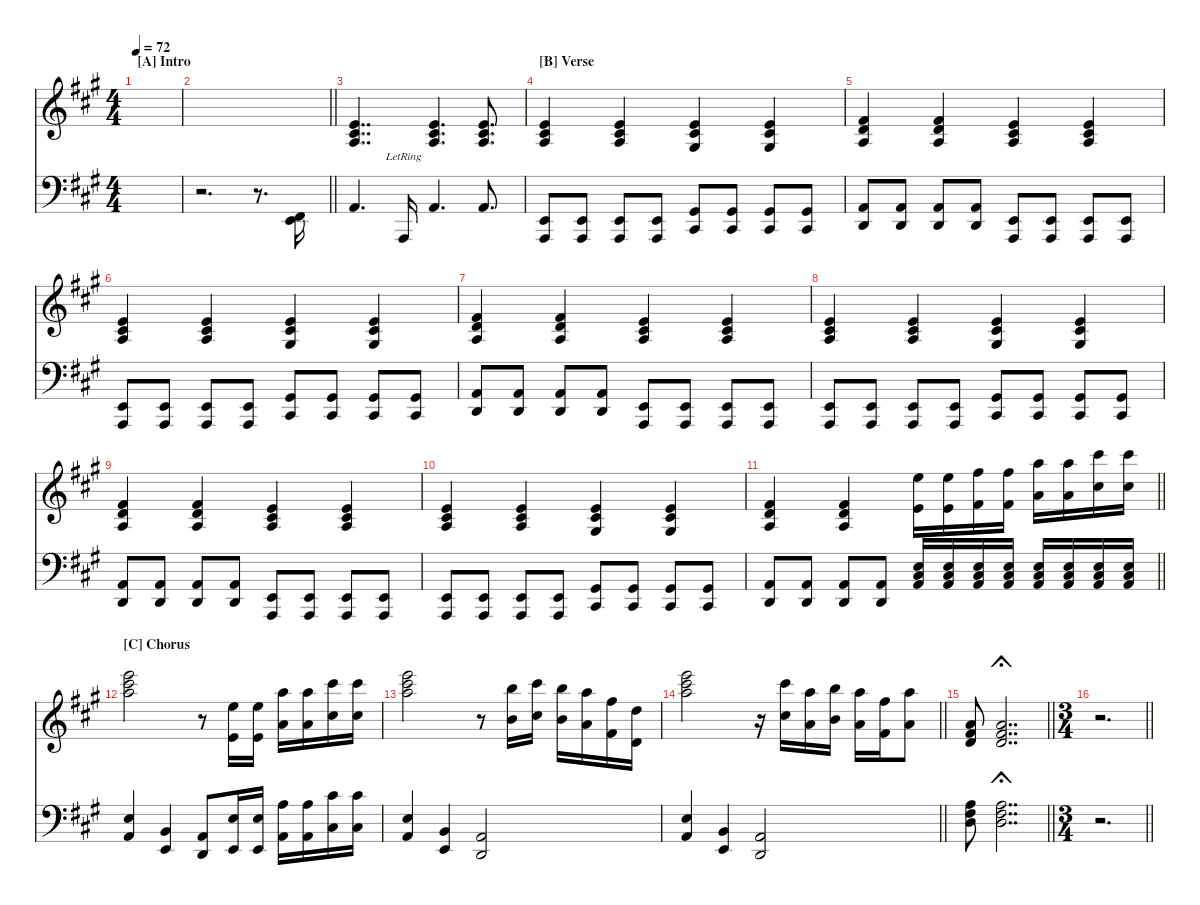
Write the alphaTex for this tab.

\hideDynamics
\bracketExtendMode nobrackets
\singleTrackTrackNamePolicy hidden
\multiTrackTrackNamePolicy hidden
\otherSystemsTrackNameOrientation horizontal
\track ("Acoustic Piano" "A-Piano") {defaultSystemsLayout 4 instrument acousticgrandpiano}
\staff {score}
\tuning (E4 B3 G3 D3 A2 E2)
\ts (4 4)
\beaming (8 2 2 2 2)
\section ("A" "Intro")
\tempo 72
\clef g2
\ks a
|
\barLineRight lightlight
|
(2.3{acc forcenatural} 2.2{acc #} 0.1{acc forcenatural}).4{dd beam Up} (2.3{acc forcenatural} 2.2{acc #} 0.1{acc forcenatural}).4{d beam Up} (2.3{acc forcenatural} 2.2{acc #} 0.1{acc forcenatural}).8{d beam Up} |
\section ("B" "Verse")
(2.3{acc forcenatural} 2.2{acc #} 0.1{acc forcenatural}).4{beam Up} (2.3{acc forcenatural} 2.2{acc #} 0.1{acc forcenatural}).4{beam Up} (1.3{acc #} 2.2{acc #} 0.1{acc forcenatural}).4{beam Up} (1.3{acc #} 2.2{acc #} 0.1{acc forcenatural}).4{beam Up} |
(2.3{acc forcenatural} 3.2{acc forcenatural} 2.1{acc #}).4{beam Up} (2.3{acc forcenatural} 3.2{acc forcenatural} 2.1{acc #}).4{beam Up} (2.3{acc forcenatural} 2.2{acc #} 0.1{acc forcenatural}).4{beam Up} (2.3{acc forcenatural} 2.2{acc #} 0.1{acc forcenatural}).4{beam Up} |
(2.3{acc forcenatural} 2.2{acc #} 0.1{acc forcenatural}).4{beam Up} (2.3{acc forcenatural} 2.2{acc #} 0.1{acc forcenatural}).4{beam Up} (1.3{acc #} 2.2{acc #} 0.1{acc forcenatural}).4{beam Up} (1.3{acc #} 2.2{acc #} 0.1{acc forcenatural}).4{beam Up} |
(2.3{acc forcenatural} 3.2{acc forcenatural} 2.1{acc #}).4{beam Up} (2.3{acc forcenatural} 3.2{acc forcenatural} 2.1{acc #}).4{beam Up} (2.3{acc forcenatural} 2.2{acc #} 0.1{acc forcenatural}).4{beam Up} (2.3{acc forcenatural} 2.2{acc #} 0.1{acc forcenatural}).4{beam Up} |
(2.3{acc forcenatural} 2.2{acc #} 0.1{acc forcenatural}).4{beam Up} (2.3{acc forcenatural} 2.2{acc #} 0.1{acc forcenatural}).4{beam Up} (1.3{acc #} 2.2{acc #} 0.1{acc forcenatural}).4{beam Up} (1.3{acc #} 2.2{acc #} 0.1{acc forcenatural}).4{beam Up} |
(2.3{acc forcenatural} 3.2{acc forcenatural} 2.1{acc #}).4{beam Up} (2.3{acc forcenatural} 3.2{acc forcenatural} 2.1{acc #}).4{beam Up} (2.3{acc forcenatural} 2.2{acc #} 0.1{acc forcenatural}).4{beam Up} (2.3{acc forcenatural} 2.2{acc #} 0.1{acc forcenatural}).4{beam Up} |
(2.3{acc forcenatural} 2.2{acc #} 0.1{acc forcenatural}).4{beam Up} (2.3{acc forcenatural} 2.2{acc #} 0.1{acc forcenatural}).4{beam Up} (1.3{acc #} 2.2{acc #} 0.1{acc forcenatural}).4{beam Up} (1.3{acc #} 2.2{acc #} 0.1{acc forcenatural}).4{beam Up} |
\barLineRight lightlight
(7.4{acc forcenatural} 7.3{acc forcenatural} 7.2{acc #}).4{beam Up} (7.4{acc forcenatural} 7.3{acc forcenatural} 7.2{acc #}).4{beam Up} (9.3{acc forcenatural} 12.1{acc forcenatural}).16{beam Down} (12.1{acc forcenatural} 9.3{acc forcenatural}).16{beam Down} (11.3{acc #} 14.1{acc #}).16{beam Down} (14.1{acc #} 11.3{acc #}).16{beam Down} (14.3{acc forcenatural} 17.1{acc forcenatural}).16{beam Down} (14.3{acc forcenatural} 17.1{acc forcenatural}).16{beam Down} (18.3{acc #} 21.1{acc #}).16{beam Down} (23.4{acc #} 26.2{acc #}).16{beam Down} |
\section ("C" "Chorus")
(26.2{acc #} 24.1{acc forcenatural} 26.3{acc forcenatural}).2{beam Down} r.8{beam Down} (12.1{acc forcenatural} 9.3{acc forcenatural}).16{beam Up} (12.1{acc forcenatural} 9.3{acc forcenatural}).16{beam Up} (14.3{acc forcenatural} 17.1{acc forcenatural}).16{beam Down} (17.1{acc forcenatural} 14.3{acc forcenatural}).16{beam Down} (18.3{acc #} 21.1{acc #}).16{beam Down} (26.2{acc #} 23.4{acc #}).16{beam Down} |
(26.2{acc #} 24.1{acc forcenatural} 26.3{acc forcenatural}).2{beam Down} r.8{beam Down} (21.4{acc forcenatural} 19.1{acc forcenatural}).16{beam Down} (23.4{acc #} 21.1{acc #}).16{beam Down} (21.4{acc forcenatural} 19.1{acc forcenatural}).16{beam Down} (19.4{acc forcenatural} 17.1{acc forcenatural}).16{beam Down} (16.4{acc #} 14.1{acc #}).16{beam Down} (12.4{acc forcenatural} 10.1{acc forcenatural}).16{beam Down} |
\barLineRight lightlight
(26.2{acc #} 24.1{acc forcenatural} 26.3{acc forcenatural}).2{beam Down} r.16{beam Down} (18.3{acc #} 21.1{acc #}).16{beam Down} (14.3{acc forcenatural} 17.1{acc forcenatural}).16{beam Down} (16.3{acc forcenatural} 19.1{acc forcenatural}).16{beam Down} (14.3{acc forcenatural} 17.1{acc forcenatural}).16{beam Down} (11.3{acc #} 14.1{acc #}).16{beam Down} (14.3{acc forcenatural} 17.1{acc forcenatural}).8{beam Down} |
\barLineRight lightlight
(7.3{acc forcenatural} 5.1{acc forcenatural} 7.2{acc #}).8{beam Up} (7.3{acc forcenatural} 5.1{acc forcenatural} 7.2{acc #}).2{dd fermata (short 0) beam Up} |
\ts (3 4)
\beaming (8 2 2 2)
\barLineRight lightlight
r.2{d beam Down}
\staff {score}
\tuning (E4 B3 G3 D3 A2 E2)
\clef f4
\ottava regular
\simile none
\ks a
|
\barLineRight lightlight
r.2{d beam Down} r.8{d beam Down} (0.6{acc forcenatural} -3.5{acc #}).16{beam Up} |
0.5{acc forcenatural}.4{d beam Up} -7.6{lr acc forcenatural}.16{beam Up} 0.5{acc forcenatural}.4{d beam Up} 0.5{acc forcenatural}.8{d beam Up} |
(-12.5{acc forcenatural} 0.6{acc forcenatural}).8{beam Up} (-12.5{acc forcenatural} 0.6{acc forcenatural}).8{beam Up} (-12.5{acc forcenatural} 0.6{acc forcenatural}).8{beam Up} (-12.5{acc forcenatural} 0.6{acc forcenatural}).8{beam Up} (-8.5{acc #} 4.6{acc #}).8{beam Up} (-8.5{acc #} 4.6{acc #}).8{beam Up} (-8.5{acc #} 4.6{acc #}).8{beam Up} (-8.5{acc #} 4.6{acc #}).8{beam Up} |
(-2.6{acc forcenatural} 0.5{acc forcenatural}).8{beam Up} (-2.6{acc forcenatural} 0.5{acc forcenatural}).8{beam Up} (-2.6{acc forcenatural} 0.5{acc forcenatural}).8{beam Up} (-2.6{acc forcenatural} 0.5{acc forcenatural}).8{beam Up} (-12.5{acc forcenatural} 0.6{acc forcenatural}).8{beam Up} (-12.5{acc forcenatural} 0.6{acc forcenatural}).8{beam Up} (-12.5{acc forcenatural} 0.6{acc forcenatural}).8{beam Up} (-12.5{acc forcenatural} 0.6{acc forcenatural}).8{beam Up} |
(-12.5{acc forcenatural} 0.6{acc forcenatural}).8{beam Up} (-12.5{acc forcenatural} 0.6{acc forcenatural}).8{beam Up} (-12.5{acc forcenatural} 0.6{acc forcenatural}).8{beam Up} (-12.5{acc forcenatural} 0.6{acc forcenatural}).8{beam Up} (-8.5{acc #} 4.6{acc #}).8{beam Up} (-8.5{acc #} 4.6{acc #}).8{beam Up} (-8.5{acc #} 4.6{acc #}).8{beam Up} (-8.5{acc #} 4.6{acc #}).8{beam Up} |
(-2.6{acc forcenatural} 0.5{acc forcenatural}).8{beam Up} (-2.6{acc forcenatural} 0.5{acc forcenatural}).8{beam Up} (-2.6{acc forcenatural} 0.5{acc forcenatural}).8{beam Up} (-2.6{acc forcenatural} 0.5{acc forcenatural}).8{beam Up} (-12.5{acc forcenatural} 0.6{acc forcenatural}).8{beam Up} (-12.5{acc forcenatural} 0.6{acc forcenatural}).8{beam Up} (-12.5{acc forcenatural} 0.6{acc forcenatural}).8{beam Up} (-12.5{acc forcenatural} 0.6{acc forcenatural}).8{beam Up} |
(-12.5{acc forcenatural} 0.6{acc forcenatural}).8{beam Up} (-12.5{acc forcenatural} 0.6{acc forcenatural}).8{beam Up} (-12.5{acc forcenatural} 0.6{acc forcenatural}).8{beam Up} (-12.5{acc forcenatural} 0.6{acc forcenatural}).8{beam Up} (-8.5{acc #} 4.6{acc #}).8{beam Up} (-8.5{acc #} 4.6{acc #}).8{beam Up} (-8.5{acc #} 4.6{acc #}).8{beam Up} (-8.5{acc #} 4.6{acc #}).8{beam Up} |
(-2.6{acc forcenatural} 0.5{acc forcenatural}).8{beam Up} (-2.6{acc forcenatural} 0.5{acc forcenatural}).8{beam Up} (-2.6{acc forcenatural} 0.5{acc forcenatural}).8{beam Up} (-2.6{acc forcenatural} 0.5{acc forcenatural}).8{beam Up} (-12.5{acc forcenatural} 0.6{acc forcenatural}).8{beam Up} (-12.5{acc forcenatural} 0.6{acc forcenatural}).8{beam Up} (-12.5{acc forcenatural} 0.6{acc forcenatural}).8{beam Up} (-12.5{acc forcenatural} 0.6{acc forcenatural}).8{beam Up} |
(-12.5{acc forcenatural} 0.6{acc forcenatural}).8{beam Up} (-12.5{acc forcenatural} 0.6{acc forcenatural}).8{beam Up} (-12.5{acc forcenatural} 0.6{acc forcenatural}).8{beam Up} (-12.5{acc forcenatural} 0.6{acc forcenatural}).8{beam Up} (-8.5{acc #} 4.6{acc #}).8{beam Up} (-8.5{acc #} 4.6{acc #}).8{beam Up} (-8.5{acc #} 4.6{acc #}).8{beam Up} (-8.5{acc #} 4.6{acc #}).8{beam Up} |
\barLineRight lightlight
(-2.6{acc forcenatural} 0.5{acc forcenatural}).8{beam Up} (-2.6{acc forcenatural} 0.5{acc forcenatural}).8{beam Up} (-2.6{acc forcenatural} 0.5{acc forcenatural}).8{beam Up} (-2.6{acc forcenatural} 0.5{acc forcenatural}).8{beam Up} (5.6{acc forcenatural} 4.5{acc #} 2.4{acc forcenatural}).16{beam Up} (5.6{acc forcenatural} 4.5{acc #} 2.4{acc forcenatural}).16{beam Up} (5.6{acc forcenatural} 4.5{acc #} 2.4{acc forcenatural}).16{beam Up} (5.6{acc forcenatural} 4.5{acc #} 2.4{acc forcenatural}).16{beam Up} (5.6{acc forcenatural} 4.5{acc #} 2.4{acc forcenatural}).16{beam Up} (5.6{acc forcenatural} 4.5{acc #} 2.4{acc forcenatural}).16{beam Up} (5.6{acc forcenatural} 4.5{acc #} 2.4{acc forcenatural}).16{beam Up} (5.6{acc forcenatural} 4.5{acc #} 2.4{acc forcenatural}).16{beam Up} |
(0.5{acc forcenatural} 2.4{acc forcenatural}).4{beam Up} (0.6{acc forcenatural} 2.5{acc forcenatural}).4{beam Up} (0.5{acc forcenatural} -2.6{acc forcenatural}).8{beam Up} (0.6{acc forcenatural} 2.4{acc forcenatural}).16{beam Up} (2.4{acc forcenatural} 0.6{acc forcenatural}).16{beam Up} (0.5{acc forcenatural} 2.3{acc forcenatural}).16{beam Down} (2.3{acc forcenatural} 0.5{acc forcenatural}).16{beam Down} (4.5{acc #} 6.3{acc #}).16{beam Down} (4.5{acc #} 6.3{acc #}).16{beam Down} |
(0.5{acc forcenatural} 2.4{acc forcenatural}).4{beam Up} (0.6{acc forcenatural} 2.5{acc forcenatural}).4{beam Up} (0.5{acc forcenatural} -2.6{acc forcenatural}).2{beam Up} |
\barLineRight lightlight
(0.5{acc forcenatural} 2.4{acc forcenatural}).4{beam Up} (0.6{acc forcenatural} 2.5{acc forcenatural}).4{beam Up} (0.5{acc forcenatural} -2.6{acc forcenatural}).2{beam Up} |
\barLineRight lightlight
(2.3{acc forcenatural} 4.4{acc #} 5.5{acc forcenatural}).8{beam Down} (2.3{acc forcenatural} 4.4{acc #} 5.5{acc forcenatural}).2{dd fermata (short 0) beam Down} |
\barLineRight lightlight
r.2{d beam Down}
